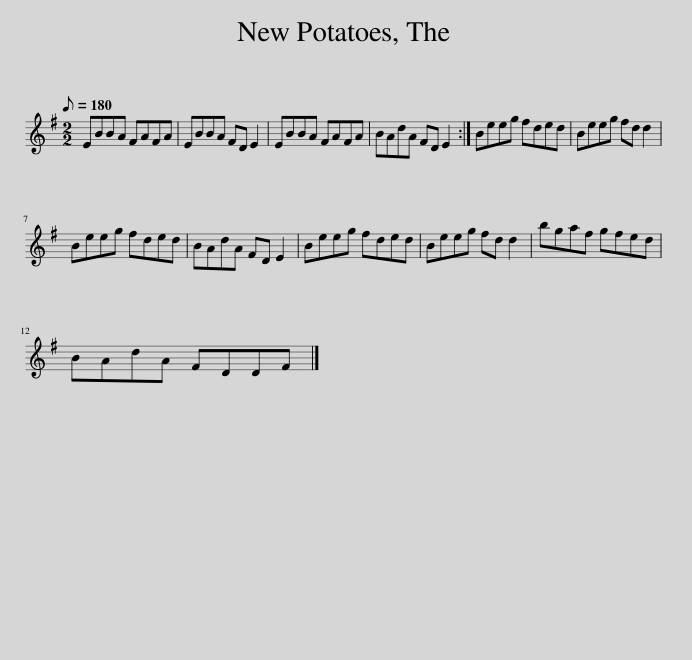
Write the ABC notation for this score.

X:1
L:1/8
Q:1/8=180
M:2/2
I:linebreak $
K:G
V:1 treble
V:1
 EBBA FAFA | EBBA FD E2 | EBBA FAFA | BAdA FD E2 :| Beeg fded | %5
 Beeg fd d2 |$ Beeg fded | BAdA FD E2 | Beeg fded | Beeg fd d2 | %10
 bgaf gfed |$ BAdA FDDF |] %12
